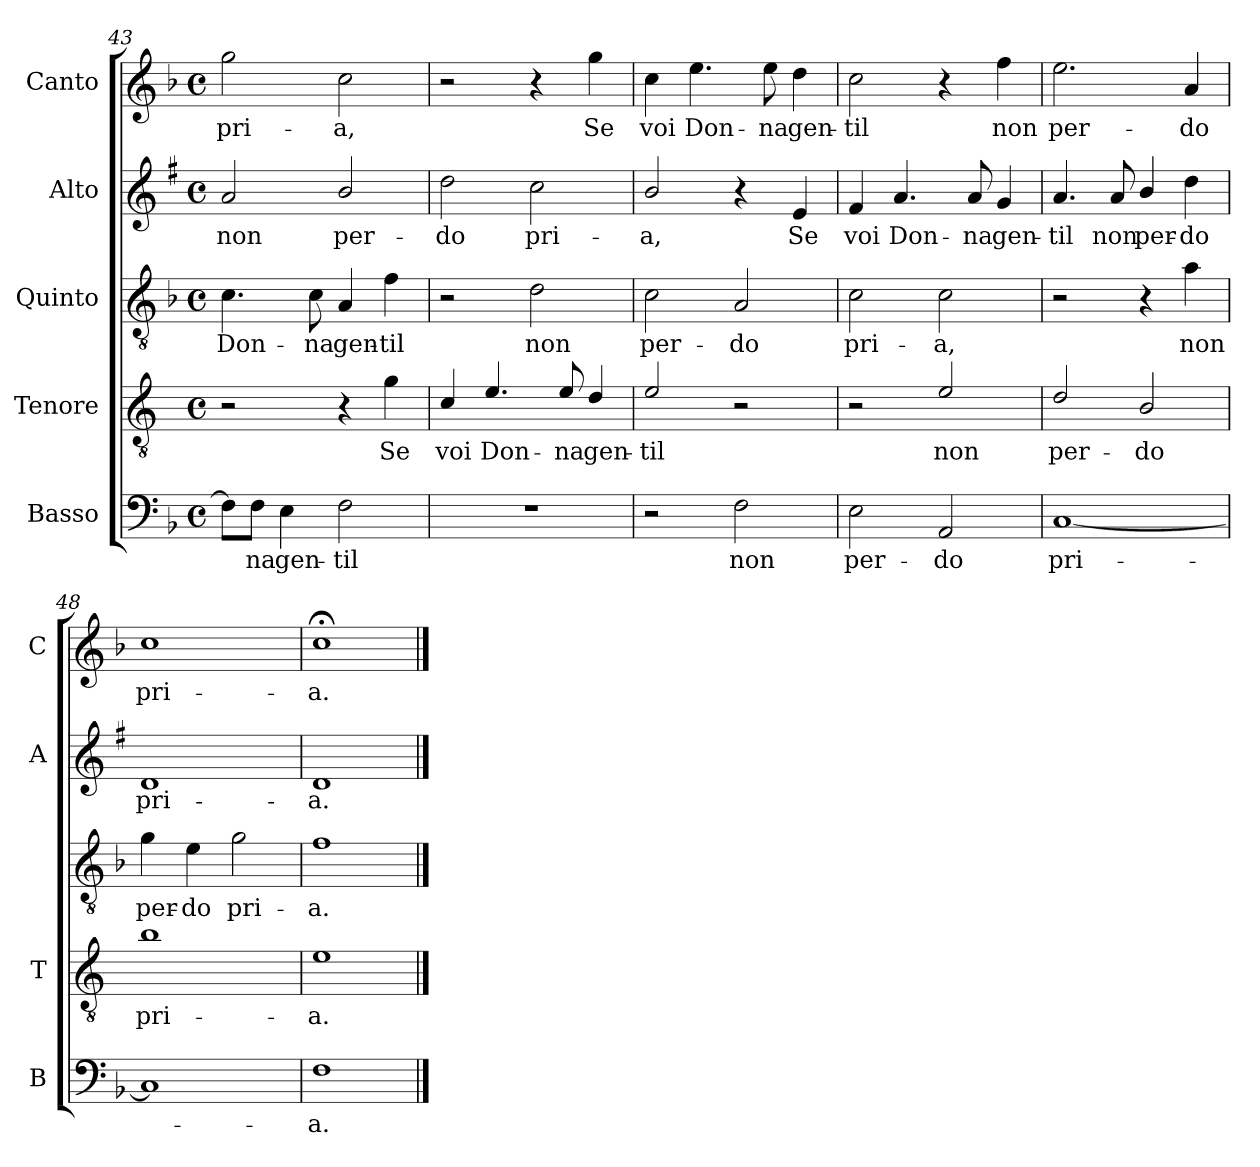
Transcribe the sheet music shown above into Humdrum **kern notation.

**kern	**text	**kern	**text	**kern	**text	**kern	**text	**kern	**text
*part5	*part5	*part4	*part4	*part3	*part3	*part2	*part2	*part1	*part1
*staff5	*staff5	*staff4	*staff4	*staff3	*staff3	*staff2	*staff2	*staff1	*staff1
*I"Basso	*	*I"Tenore	*	*I"Quinto	*	*I"Alto	*	*I"Canto	*
*I'B	*	*I'T	*	*	*	*I'A	*	*I'C	*
*clefF4	*	*clefGv2	*	*clefGv2	*	*clefG2	*	*clefG2	*
*	*	*ITrd4c7	*	*	*	*ITrd1c2	*	*	*
*k[b-]	*	*k[b-]	*	*k[b-]	*	*k[b-]	*	*k[b-]	*
*F:	*	*F:	*	*F:	*	*F:	*	*F:	*
*M4/4	*	*M4/4	*	*M4/4	*	*M4/4	*	*M4/4	*
*met(c)	*	*met(c)	*	*met(c)	*	*met(c)	*	*met(c)	*
=43	=43	=43	=43	=43	=43	=43	=43	=43	=43
!	!	!	!	!	!LO:LY:b	!	!LO:LY:b	!	!LO:LY:b
8F\L]	.	2r	.	4.c\	Don-	2g/	non	2gg\	pri-
!	!LO:LY:b	!	!	!	!	!	!	!	!
8F\J	-na	.	.	.	.	.	.	.	.
!	!LO:LY:b	!	!	!	!	!	!	!	!
4E\	gen-	.	.	.	.	.	.	.	.
!	!	!	!	!	!LO:LY:b	!	!	!	!
.	.	.	.	8c\	-na	.	.	.	.
!	!LO:LY:b	!	!	!	!LO:LY:b	!	!LO:LY:b	!	!LO:LY:b
2F\	-til	4r	.	4A/	gen-	2a/	per-	2cc\	-a,
!	!	!	!LO:LY:b	!	!LO:LY:b	!	!	!	!
.	.	4c\	Se	4f\	-til	.	.	.	.
=44	=44	=44	=44	=44	=44	=44	=44	=44	=44
!	!	!	!LO:LY:b	!	!	!	!LO:LY:b	!	!
1r	.	4F/	voi	2r	.	2cc\	-do	2r	.
!	!	!	!LO:LY:b	!	!	!	!	!	!
.	.	4.A/	Don-	.	.	.	.	.	.
!	!	!	!	!	!LO:LY:b	!	!LO:LY:b	!	!
.	.	.	.	2d\	non	2b-\	pri-	4r	.
!	!	!	!LO:LY:b	!	!	!	!	!	!
.	.	8A/	-na	.	.	.	.	.	.
!	!	!	!LO:LY:b	!	!	!	!	!	!LO:LY:b
.	.	4G/	gen-	.	.	.	.	4gg\	Se
!!LO:PB:g=z
=45	=45	=45	=45	=45	=45	=45	=45	=45	=45
!	!	!	!LO:LY:b	!	!LO:LY:b	!	!LO:LY:b	!	!LO:LY:b
2r	.	2A/	-til	2c\	per-	2a/	-a,	4cc\	voi
!	!	!	!	!	!	!	!	!	!LO:LY:b
.	.	.	.	.	.	.	.	4.ee\	Don-
!	!LO:LY:b	!	!	!	!LO:LY:b	!	!	!	!
2F\	non	2r	.	2A/	-do	4r	.	.	.
!	!	!	!	!	!	!	!	!	!LO:LY:b
.	.	.	.	.	.	.	.	8ee\	-na
!	!	!	!	!	!	!	!LO:LY:b	!	!LO:LY:b
.	.	.	.	.	.	4d/	Se	4dd\	gen-
=46	=46	=46	=46	=46	=46	=46	=46	=46	=46
!	!LO:LY:b	!	!	!	!LO:LY:b	!	!LO:LY:b	!	!LO:LY:b
2E\	per-	2r	.	2c\	pri-	4e/	voi	2cc\	-til
!	!	!	!	!	!	!	!LO:LY:b	!	!
.	.	.	.	.	.	4.g/	Don-	.	.
!	!LO:LY:b	!	!LO:LY:b	!	!LO:LY:b	!	!	!	!
2AA/	-do	2A/	non	2c\	-a,	.	.	4r	.
!	!	!	!	!	!	!	!LO:LY:b	!	!
.	.	.	.	.	.	8g/	-na	.	.
!	!	!	!	!	!	!	!LO:LY:b	!	!LO:LY:b
.	.	.	.	.	.	4f/	gen-	4ff\	non
=47	=47	=47	=47	=47	=47	=47	=47	=47	=47
!	!LO:LY:b	!	!LO:LY:b	!	!	!	!LO:LY:b	!	!LO:LY:b
[1C	pri-	2G/	per-	2r	.	4.g/	-til	2.ee\	per-
!	!	!	!	!	!	!	!LO:LY:b	!	!
.	.	.	.	.	.	8g/	non	.	.
!	!	!	!LO:LY:b	!	!	!	!LO:LY:b	!	!
.	.	2E/	-do	4r	.	4a/	per-	.	.
!	!	!	!	!	!LO:LY:b	!	!LO:LY:b	!	!LO:LY:b
.	.	.	.	4a\	non	4cc\	-do	4a/	-do
=48	=48	=48	=48	=48	=48	=48	=48	=48	=48
!	!	!	!LO:LY:b	!	!LO:LY:b	!	!LO:LY:b	!	!LO:LY:b
1C]	.	1e	pri-	4g\	per-	1c	pri-	1cc	pri-
!	!	!	!	!	!LO:LY:b	!	!	!	!
.	.	.	.	4e\	-do	.	.	.	.
!	!	!	!	!	!LO:LY:b	!	!	!	!
.	.	.	.	2g\	pri-	.	.	.	.
=49	=49	=49	=49	=49	=49	=49	=49	=49	=49
!	!LO:LY:b	!	!LO:LY:b	!	!LO:LY:b	!	!LO:LY:b	!	!LO:LY:b
1F	-a.	1A	-a.	1f	-a.	1c	-a.	1cc;<	-a.
==	==	==	==	==	==	==	==	==	==
*-	*-	*-	*-	*-	*-	*-	*-	*-	*-
